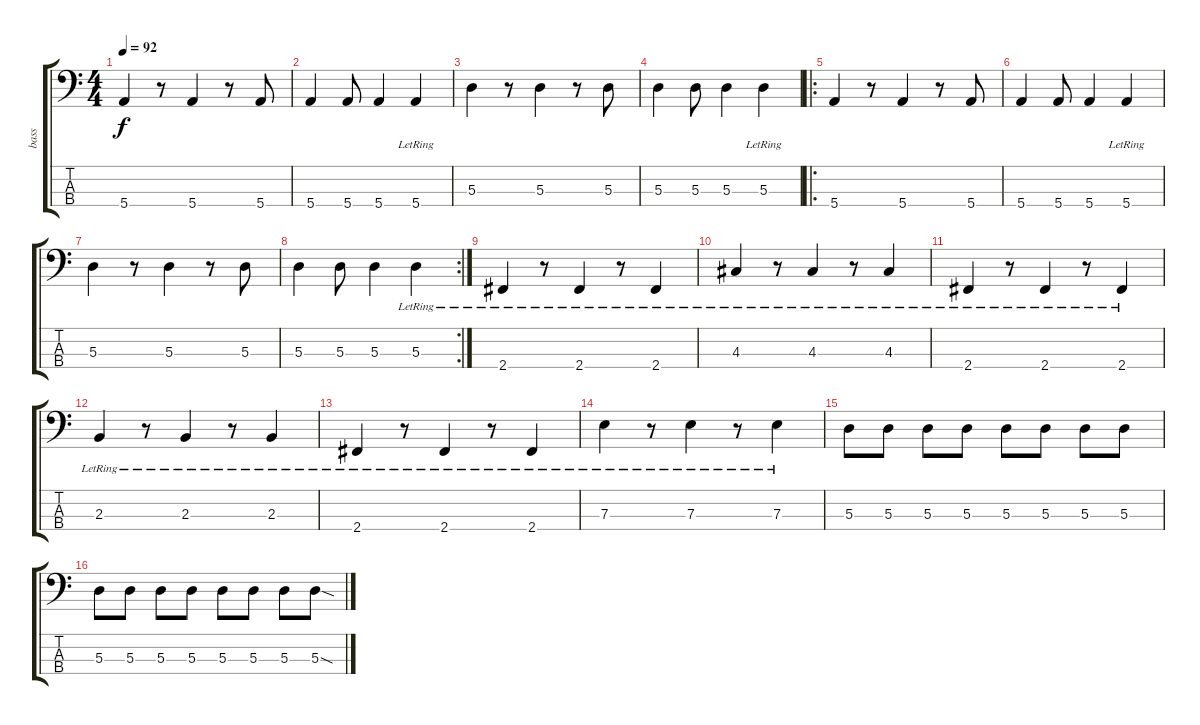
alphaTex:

\track ("bass" "bass") {instrument electricbassfinger}
\staff {score tabs}
\tuning (G2 D2 A1 E1) {hide}
\ts (4 4)
\tempo 92
\clef f4
\ks c
5.4.4{dy f} r.8 5.4.4 r.8 5.4.8 |
5.4.4 5.4.8 5.4.4 5.4{lr}.4 |
5.3.4 r.8 5.3.4 r.8 5.3.8 |
5.3.4 5.3.8 5.3.4 5.3{lr}.4 |
\ro
5.4.4 r.8 5.4.4 r.8 5.4.8 |
5.4.4 5.4.8 5.4.4 5.4{lr}.4 |
5.3.4 r.8 5.3.4 r.8 5.3.8 |
\rc 2
5.3.4 5.3.8 5.3.4 5.3{lr}.4 |
2.4{lr}.4 r.8 2.4{lr}.4 r.8 2.4{lr}.4 |
4.3{lr}.4 r.8 4.3{lr}.4 r.8 4.3{lr}.4 |
2.4{lr}.4 r.8 2.4{lr}.4 r.8 2.4{lr}.4 |
2.3{lr}.4 r.8 2.3{lr}.4 r.8 2.3{lr}.4 |
2.4{lr}.4 r.8 2.4{lr}.4 r.8 2.4{lr}.4 |
7.3{lr}.4 r.8 7.3{lr}.4 r.8 7.3{lr}.4 |
5.3.8 5.3.8 5.3.8 5.3.8 5.3.8 5.3.8 5.3.8 5.3.8 |
5.3.8 5.3.8 5.3.8 5.3.8 5.3.8 5.3.8 5.3.8 5.3{sod}.8
